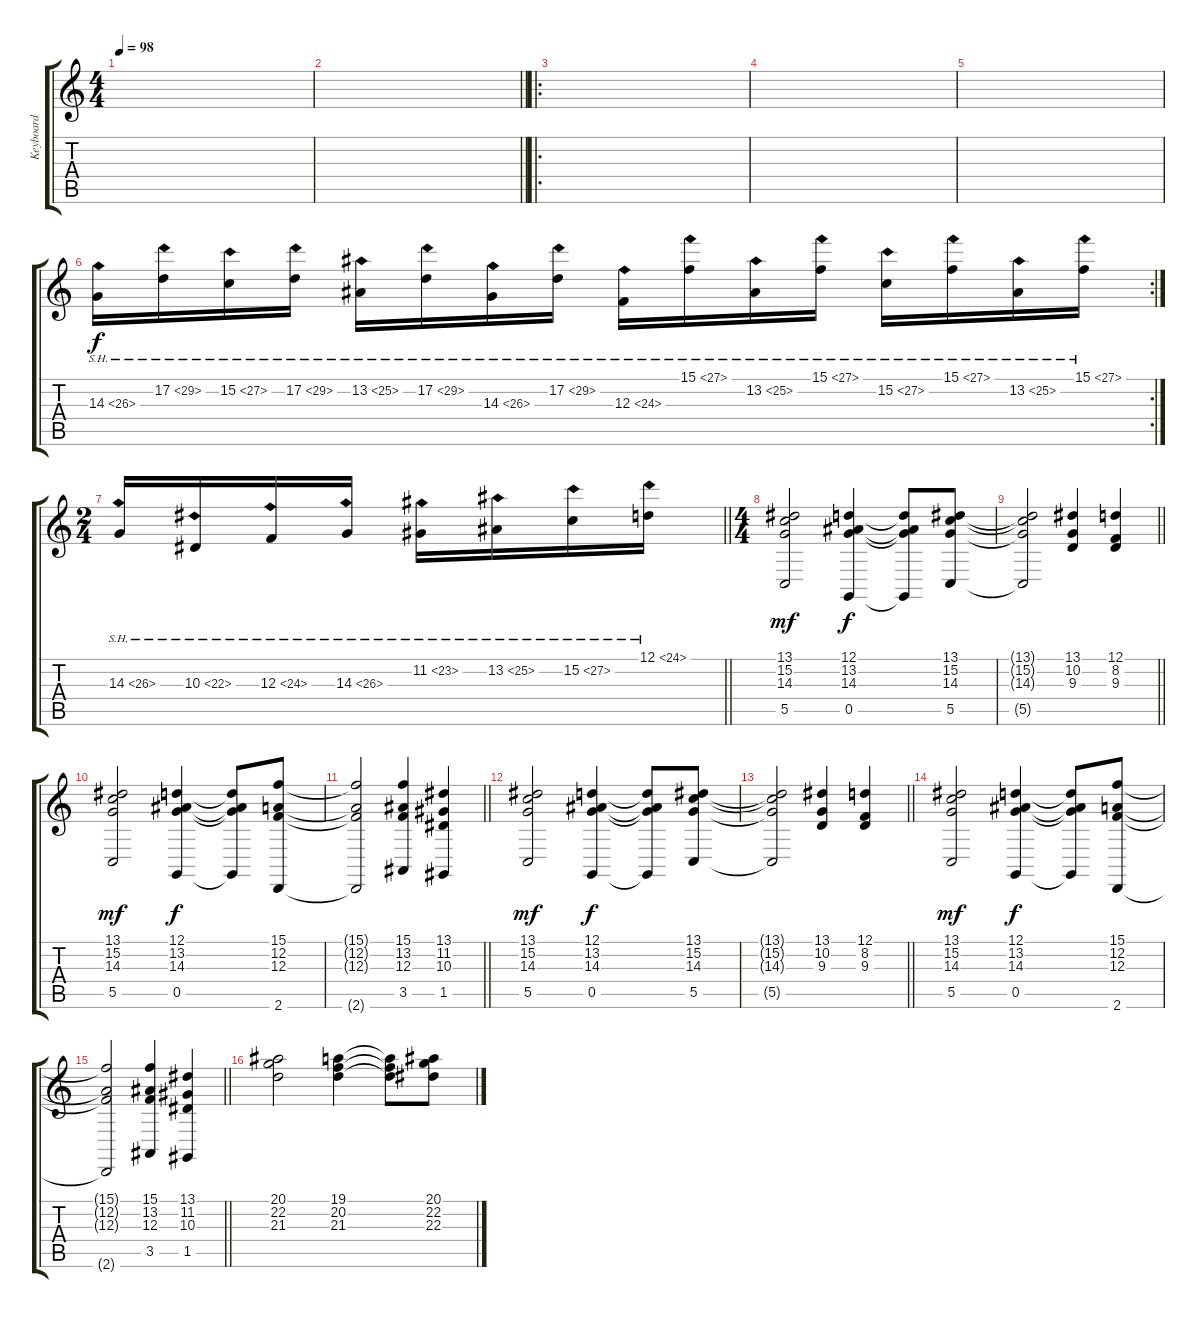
\track ("Keyboard" "Keyboard") {instrument stringensemble1}
\staff {score tabs}
\tuning (D4 A3 F3 C3 G2 C2) {hide}
\ts (4 4)
\tempo 98
\clef g2
\ks c
|
\barLineRight lightlight
|
\ro
|
|
|
\rc 2
14.3{sh 12}.16 17.2{sh 12}.16 15.2{sh 12}.16 17.2{sh 12}.16 13.2{sh 12}.16 17.2{sh 12}.16 14.3{sh 12}.16 17.2{sh 12}.16 12.3{sh 12}.16 15.1{sh 12}.16 13.2{sh 12}.16 15.1{sh 12}.16 15.2{sh 12}.16 15.1{sh 12}.16 13.2{sh 12}.16 15.1{sh 12}.16 |
\ts (2 4)
\barLineRight lightlight
14.3{sh 12}.16 10.3{sh 12}.16 12.3{sh 12}.16 14.3{sh 12}.16 11.2{sh 12}.16 13.2{sh 12}.16 15.2{sh 12}.16 12.1{sh 12}.16 |
\ts (4 4)
(13.1 15.2 14.3 5.5).2{dy mf} (12.1 13.2 14.3 0.5).4{dy f} (12.1{t} 13.2{t} 14.3{t} 0.5{t}).8 (13.1 15.2 14.3 5.5).8 |
\barLineRight lightlight
(13.1{t} 15.2{t} 14.3{t} 5.5{t}).2 (13.1 10.2 9.3).4 (12.1 8.2 9.3).4 |
(13.1 15.2 14.3 5.5).2{dy mf} (12.1 13.2 14.3 0.5).4{dy f} (12.1{t} 13.2{t} 14.3{t} 0.5{t}).8 (15.1 12.2 12.3 2.6).8 |
\barLineRight lightlight
(15.1{t} 12.2{t} 12.3{t} 2.6{t}).2 (15.1 13.2 12.3 3.5).4 (13.1 11.2 10.3 1.5).4 |
(13.1 15.2 14.3 5.5).2{dy mf} (12.1 13.2 14.3 0.5).4{dy f} (12.1{t} 13.2{t} 14.3{t} 0.5{t}).8 (13.1 15.2 14.3 5.5).8 |
\barLineRight lightlight
(13.1{t} 15.2{t} 14.3{t} 5.5{t}).2 (13.1 10.2 9.3).4 (12.1 8.2 9.3).4 |
(13.1 15.2 14.3 5.5).2{dy mf} (12.1 13.2 14.3 0.5).4{dy f} (12.1{t} 13.2{t} 14.3{t} 0.5{t}).8 (15.1 12.2 12.3 2.6).8 |
\barLineRight lightlight
(15.1{t} 12.2{t} 12.3{t} 2.6{t}).2 (15.1 13.2 12.3 3.5).4 (13.1 11.2 10.3 1.5).4 |
(20.1 22.2 21.3).2 (19.1 20.2 21.3).4 (19.1{t} 20.2{t} 21.3{t}).8 (20.1 22.2 22.3).8
